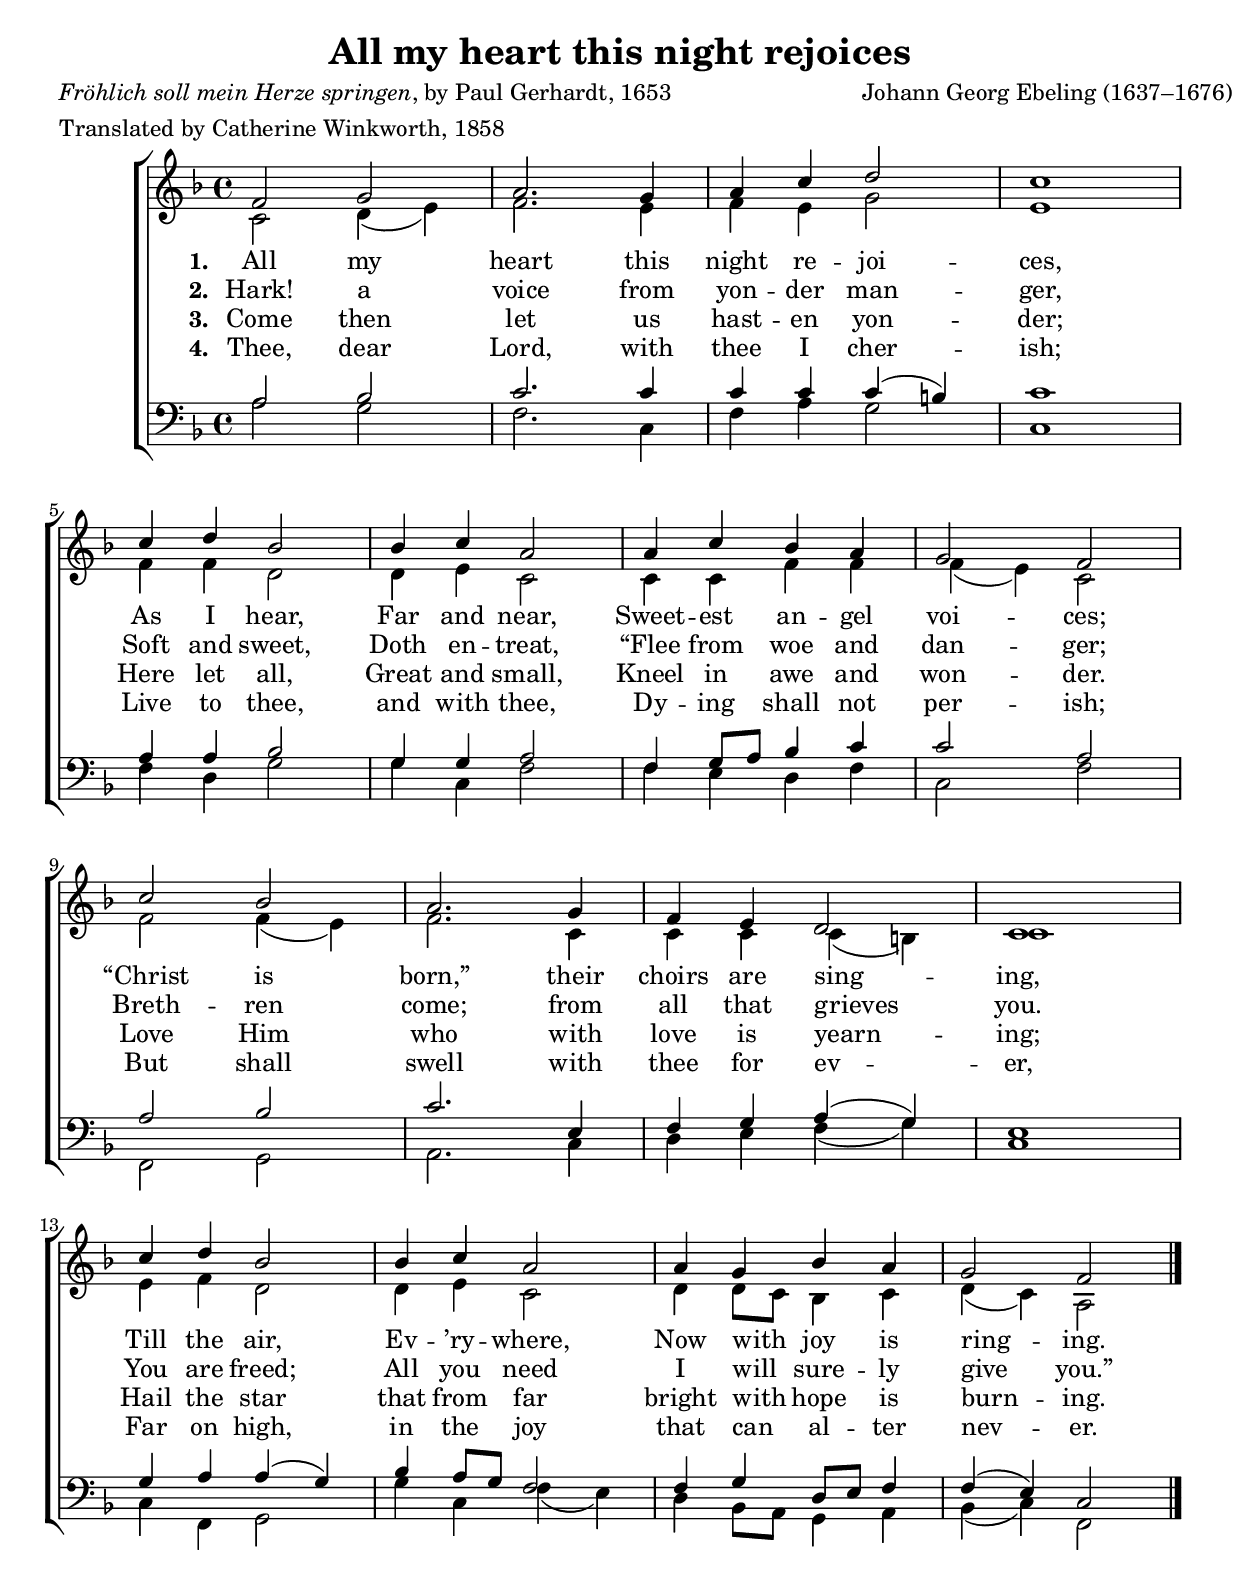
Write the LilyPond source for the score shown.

\version "2.14.2"
\include "util.ly"
\header {
  title = "All my heart this night rejoices"
  poet = \markup\concat{\italic"Fröhlich soll mein Herze springen" ", by Paul Gerhardt, 1653"}
  meter = \markup"Translated by Catherine Winkworth, 1858"
  composer = \markup"Johann Georg Ebeling (1637–1676)"
  %tagline = \markup { "from" \italic "CantateDomino.org"}
}

global = {
  \key f \major
  \time 4/4
  \autoBeamOff
}

sopMusic = \relative c' {
  f2 g |
  a2. g4 |
  a c d2 |
  c1 | \break
  c4 d bes2 |
  bes4 c a2 |
  
  a4 c bes a |
  g2 f | \break
  c' bes |
  a2. g4 |
  f e d2 |
  c1 | \break
  
  c'4 d bes2 |
  bes4 c a2 |
  a4 g bes a |
  g2 f2 \bar "|."
}
sopWords = \lyricmode {
  
}

altoMusic = \relative c' {
  c2 d4( e) |
  f2. e4 |
  f e g2 |
  e1 |
  f4 f d2 |
  d4 e c2 |
  
  c4 c f f |
  f( e) c2 |
  f f4( e) |
  f2. c4 |
  c c c( b) |
  c1 |
  
  e4 f d2 |
  d4 e c2 |
  d4 d8[ c] bes4 c |
  d( c) a2 \bar "|."
}
altoWords = \lyricmode {
  \dropLyricsV
  \set stanza = #"1. "
  All my heart this night re -- joi -- ces,
  As I hear, Far and near,
  Sweet -- est an -- gel voi -- ces;
  “Christ is born,” their choirs are sing -- ing,
  \set associatedVoice = "sopranos"
  Till the air, Ev -- ’ry -- where,
  \unset associatedVoice
  Now with joy is ring -- ing.
}
altoWordsII = \lyricmode {
  \dropLyricsV
  \set stanza = #"2. "
  Hark! a voice from yon -- der man -- ger,
  Soft and sweet, Doth en -- treat,
  “Flee from woe and dan -- ger;
  Breth -- ren come; from all that grieves you.
  \set associatedVoice = "sopranos"
  You are freed; All you need
  \unset associatedVoice
  I will sure -- ly give you.”
}
altoWordsIII = \lyricmode {
  \dropLyricsV
  \set stanza = #"3. "
  Come then let us hast -- en yon -- der;
  Here let all, Great and small,
  Kneel in awe and won -- der.
  Love Him who with love is yearn -- ing;
  \set associatedVoice = "sopranos"
  Hail the star that from far
  \unset associatedVoice
  bright with hope is burn -- ing.
}
altoWordsIV = \lyricmode {
  \dropLyricsV
  \set stanza = #"4. "
  Thee, dear Lord, with thee I cher -- ish;
  Live to thee, and with thee, Dy -- ing shall not per -- ish;
  But shall swell with thee for ev -- er,
  \set associatedVoice = "sopranos"
  Far on high, in the joy
  \unset associatedVoice
  that can al -- ter nev -- er.
}

tenorMusic = \relative c' {
  a2 bes |
  c2. c4 |
  c c c( b) |
  c1 |
  a4 a bes2 |
  g4 g a2 |
  
  f4 g8[ a] bes4 c |
  c2 a |
  a bes |
  c2. e,4 |
  f g a( g) |
  e1 |
  g4 a a( g) |
  bes a8[ g] f2 |
  f4 g d8[ e] f4 |
  f( e) c2 \bar "|."
}
tenorWords = \lyricmode {

}

bassMusic = \relative c' {
  a2 g |
  f2. c4 |
  f a g2 |
  c,1 |
  f4 d g2 |
  g4 c, f2 |
  
  f4 e d f |
  c2 f |
  f, g |
  a2. c4 |
  d e f( g) |
  c,1 |
  
  c4 f, g2 |
  g'4 c, f( e) |
  d bes8[ a] g4 a |
  bes( c) f,2 \bar "|."
}
bassWords = \lyricmode {

}

\score {
  <<
   \new ChoirStaff <<
    \new Staff = women <<
      \new Voice = "sopranos" { \voiceOne << \global \sopMusic >> }
      \new Voice = "altos" { \voiceTwo << \global \altoMusic >> }
    >>
   \new Staff = men <<
      \clef bass
      \new Voice = "tenors" { \voiceOne << \global \tenorMusic >> }
      \new Voice = "basses" { \voiceTwo << \global \bassMusic >> }
    >>
    \new Lyrics \with { alignAboveContext = #"women" \override VerticalAxisGroup #'nonstaff-relatedstaff-spacing = #'((basic-distance . 1))} \lyricsto "sopranos" \sopWords
    \new Lyrics = "altosIV"  \with { alignBelowContext = #"women" } \lyricsto "basses" \altoWordsIV
    \new Lyrics = "altosIII"  \with { alignBelowContext = #"women" } \lyricsto "basses" \altoWordsIII
    \new Lyrics = "altosII"  \with { alignBelowContext = #"women" } \lyricsto "basses" \altoWordsII
    \new Lyrics = "altos"  \with { alignBelowContext = #"women" \override VerticalAxisGroup #'nonstaff-relatedstaff-spacing = #'((basic-distance . 1)) } \lyricsto "basses" \altoWords
    \new Lyrics \with { alignAboveContext = #"men" \override VerticalAxisGroup #'nonstaff-relatedstaff-spacing = #'((basic-distance . 1)) } \lyricsto "tenors" \tenorWords
    \new Lyrics \with { alignBelowContext = #"men" \override VerticalAxisGroup #'nonstaff-relatedstaff-spacing = #'((basic-distance . 1)) } \lyricsto "basses" \bassWords
  >>
%    \new PianoStaff << \new Staff { \new Voice { \pianoRH } } \new Staff { \clef "bass" \pianoLH } >>
  >>
  \layout { }
  \midi {
    \tempo 4 = 120
    \set Staff.midiInstrument = "flute"
  
    \context {
      \Voice
      \remove "Dynamic_performer"
    }
  }
}
